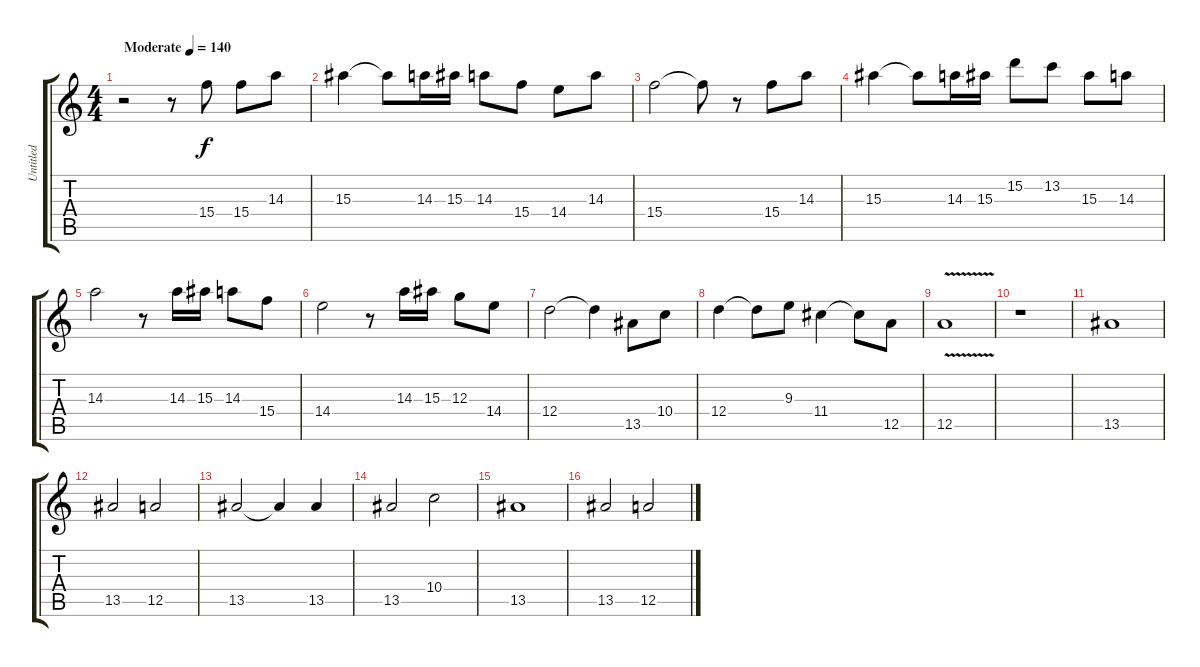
\track ("Untitled" "Untitled") {instrument overdrivenguitar}
\staff {score tabs}
\tuning (E4 B3 G3 D3 A2 E2) {hide}
\ts (4 4)
\tempo (140 "Moderate")
\clef g2
\ks c
r.2{dy f instrument overdrivenguitar} r.8 15.4.8 15.4.8 14.3.8 |
15.3.4 15.3{t}.8 14.3.16 15.3.16 14.3.8 15.4.8 14.4.8 14.3.8 |
15.4.2 15.4{t}.8 r.8 15.4.8 14.3.8 |
15.3.4 15.3{t}.8 14.3.16 15.3.16 15.2.8 13.2.8 15.3.8 14.3.8 |
14.3.2 r.8 14.3.16 15.3.16 14.3.8 15.4.8 |
14.4.2 r.8 14.3.16 15.3.16 12.3.8 14.4.8 |
12.4.2 12.4{t}.4 13.5.8 10.4.8 |
12.4.4 12.4{t}.8 9.3.8 11.4.4 11.4{t}.8 12.5.8 |
12.5{v}.1 |
r.1 |
13.5.1 |
13.5.2 12.5.2 |
13.5.2 13.5{t}.4 13.5.4 |
13.5.2 10.4.2 |
13.5.1 |
13.5.2 12.5.2
